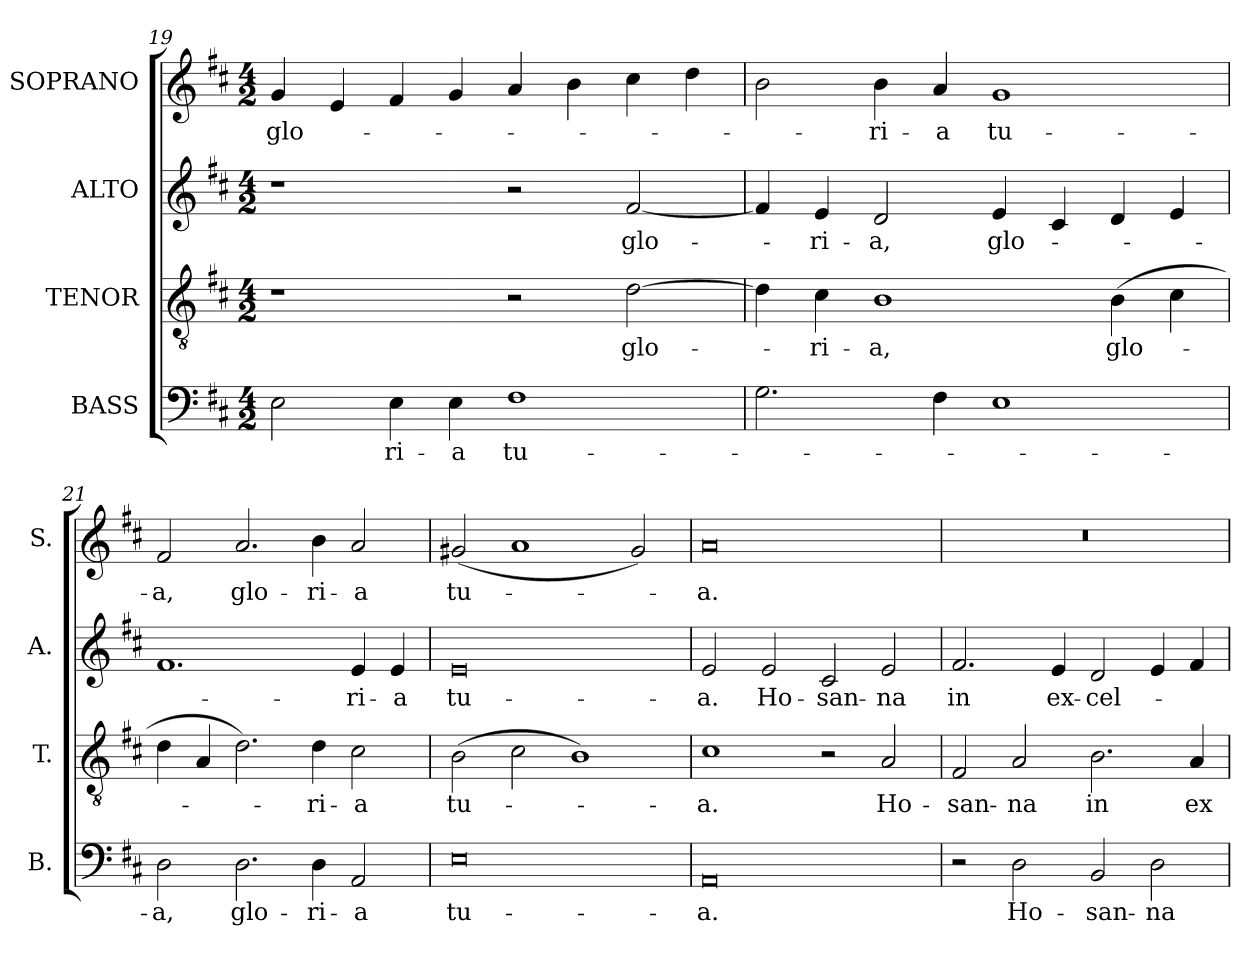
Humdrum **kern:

**kern	**text	**kern	**text	**kern	**text	**kern	**text
*part4	*part4	*part3	*part3	*part2	*part2	*part1	*part1
*staff4	*staff4	*staff3	*staff3	*staff2	*staff2	*staff1	*staff1
*I"BASS	*	*I"TENOR	*	*I"ALTO	*	*I"SOPRANO	*
*I'B.	*	*I'T.	*	*I'A.	*	*I'S.	*
!!LO:PB:g=z
*clefF4	*	*clefGv2	*	*clefG2	*	*clefG2	*
*	*	*ITrd7c12	*	*	*	*	*
*k[f#c#]	*	*k[f#c#]	*	*k[f#c#]	*	*k[f#c#]	*
*D:	*	*D:	*	*D:	*	*D:	*
*M4/2	*	*M4/2	*	*M4/2	*	*M4/2	*
=19	=19	=19	=19	=19	=19	=19	=19
!	!	!	!	!	!	!	!LO:LY:b:color=#000000
2Ei\	.	1r	.	1r	.	4gi/	glo-
.	.	.	.	.	.	4ei/	.
!	!LO:LY:b:color=#000000	!	!	!	!	!	!
4Ei\	-ri-	.	.	.	.	4f#i/	.
!	!LO:LY:b:color=#000000	!	!	!	!	!	!
4Ei\	-a	.	.	.	.	4gi/	.
!	!LO:LY:b:color=#000000	!	!	!	!	!	!
1F#i	tu-	2r	.	2r	.	4ai/	.
.	.	.	.	.	.	4bi\	.
!	!	!	!LO:LY:b:color=#000000	!	!	!	!
!	!	!	!	!	!LO:LY:b:color=#000000	!	!
.	.	[2Di\	glo-	[2f#i/	glo-	4cc#i\	.
.	.	.	.	.	.	4ddi\	.
=20	=20	=20	=20	=20	=20	=20	=20
2.Gi\	.	4Di\]	.	4f#i/]	.	2bi\	.
!	!	!	!LO:LY:b:color=#000000	!	!	!	!
!	!	!	!	!	!LO:LY:b:color=#000000	!	!
.	.	4C#i\	-ri-	4ei/	-ri-	.	.
!	!	!	!LO:LY:b:color=#000000	!	!	!	!
!	!	!	!	!	!LO:LY:b:color=#000000	!	!
!	!	!	!	!	!	!	!LO:LY:b:color=#000000
.	.	1BBi	-a,	2di/	-a,	4bi\	-ri-
!	!	!	!	!	!	!	!LO:LY:b:color=#000000
4F#i\	.	.	.	.	.	4ai/	-a
!	!	!	!	!	!LO:LY:b:color=#000000	!	!
!	!	!	!	!	!	!	!LO:LY:b:color=#000000
1Ei	.	.	.	4ei/	glo-	1gi	tu-
.	.	.	.	4c#i/	.	.	.
!	!	!	!LO:LY:b:color=#000000	!	!	!	!
.	.	(4BBi\	glo-	4di/	.	.	.
.	.	4C#i\	.	4ei/	.	.	.
=21	=21	=21	=21	=21	=21	=21	=21
!	!LO:LY:b:color=#000000	!	!	!	!	!	!
!	!	!	!	!	!	!	!LO:LY:b:color=#000000
2Di\	-a,	4Di\	.	1.f#i	.	2f#i/	-a,
.	.	4AAi/	.	.	.	.	.
!	!LO:LY:b:color=#000000	!	!	!	!	!	!
!	!	!	!	!	!	!	!LO:LY:b:color=#000000
2.Di\	glo-	2.Di\)	.	.	.	2.ai/	glo-
!	!LO:LY:b:color=#000000	!	!	!	!	!	!
!	!	!	!LO:LY:b:color=#000000	!	!	!	!
!	!	!	!	!	!	!	!LO:LY:b:color=#000000
4Di\	-ri-	4Di\	-ri-	.	.	4bi\	-ri-
!	!LO:LY:b:color=#000000	!	!	!	!	!	!
!	!	!	!LO:LY:b:color=#000000	!	!	!	!
!	!	!	!	!	!LO:LY:b:color=#000000	!	!
!	!	!	!	!	!	!	!LO:LY:b:color=#000000
2AAi/	-a	2C#i\	-a	4ei/	-ri-	2ai/	-a
!	!	!	!	!	!LO:LY:b:color=#000000	!	!
.	.	.	.	4ei/	-a	.	.
=22	=22	=22	=22	=22	=22	=22	=22
!	!LO:LY:b:color=#000000	!	!	!	!	!	!
!	!	!	!LO:LY:b:color=#000000	!	!	!	!
!	!	!	!	!	!LO:LY:b:color=#000000	!	!
!	!	!	!	!	!	!	!LO:LY:b:color=#000000
0Ei	tu-	(2BBi\	tu-	0ei	tu-	(2g#Xi/	tu-
.	.	2C#i\	.	.	.	1ai	.
.	.	1BBi)	.	.	.	.	.
.	.	.	.	.	.	2g#i/)	.
=23	=23	=23	=23	=23	=23	=23	=23
!	!LO:LY:b:color=#000000	!	!	!	!	!	!
!	!	!	!LO:LY:b:color=#000000	!	!	!	!
!	!	!	!	!	!LO:LY:b:color=#000000	!	!
!	!	!	!	!	!	!	!LO:LY:b:color=#000000
0AAi	-a.	1C#i	-a.	2ei/	-a.	0ai	-a.
!	!	!	!	!	!LO:LY:b:color=#000000	!	!
.	.	.	.	2ei/	Ho-	.	.
!	!	!	!	!	!LO:LY:b:color=#000000	!	!
.	.	2r	.	2c#i/	-san-	.	.
!	!	!	!LO:LY:b:color=#000000	!	!	!	!
!	!	!	!	!	!LO:LY:b:color=#000000	!	!
.	.	2AAi/	Ho-	2ei/	-na	.	.
=24	=24	=24	=24	=24	=24	=24	=24
!	!	!	!LO:LY:b:color=#000000	!	!	!	!
!	!	!	!	!	!LO:LY:b:color=#000000	!LO:N:vis=1	!
2r	.	2FF#i/	-san-	2.f#i/	in	0r	.
!	!LO:LY:b:color=#000000	!	!	!	!	!	!
!	!	!	!LO:LY:b:color=#000000	!	!	!	!
2Di\	Ho-	2AAi/	-na	.	.	.	.
!	!	!	!	!	!LO:LY:b:color=#000000	!	!
.	.	.	.	4ei/	ex-	.	.
!	!LO:LY:b:color=#000000	!	!	!	!	!	!
!	!	!	!LO:LY:b:color=#000000	!	!	!	!
!	!	!	!	!	!LO:LY:b:color=#000000	!	!
2BBi/	-san-	2.BBi\	in	2di/	-cel-	.	.
!	!LO:LY:b:color=#000000	!	!	!	!	!	!
2Di\	-na	.	.	4ei/	.	.	.
!	!	!	!LO:LY:b:color=#000000	!	!	!	!
.	.	4AAi/	ex-	4f#i/	.	.	.
=	=	=	=	=	=	=	=
*-	*-	*-	*-	*-	*-	*-	*-
